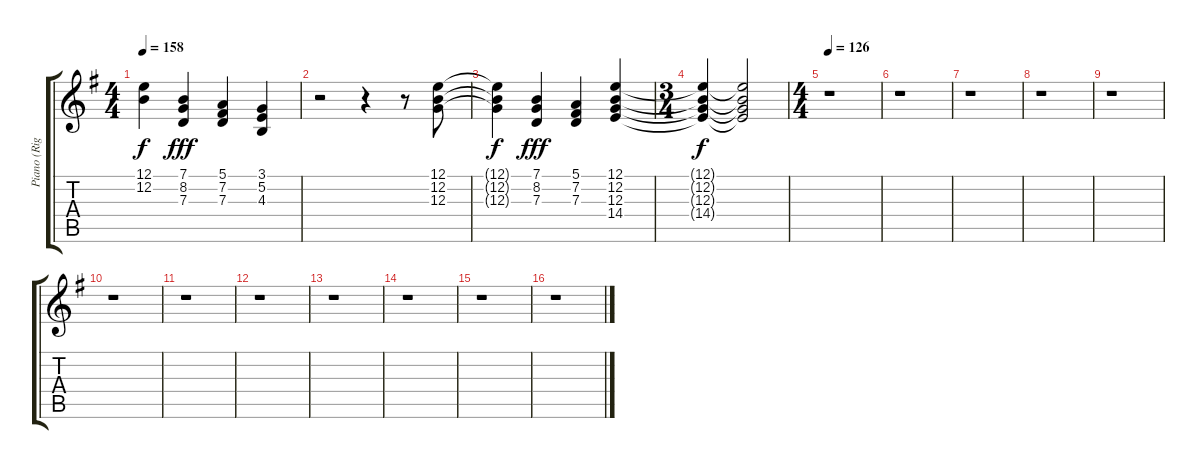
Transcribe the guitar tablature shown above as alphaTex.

\track ("Piano (RightHand)" "Piano (Rig") {instrument brightacousticpiano}
\staff {score tabs}
\tuning (E4 B3 G3 D3 A2 E2) {hide}
\ts (4 4)
\tempo 158
\clef g2
\ks g
(12.1{t} 12.2{t}).4{dy f} (7.1 8.2 7.3).4{dy fff} (5.1 7.2 7.3).4 (3.1 5.2 4.3).4 |
r.2 r.4 r.8 (12.1 12.2 12.3).8 |
(12.1{t} 12.2{t} 12.3{t}).4{dy f} (7.1 8.2 7.3).4{dy fff} (5.1 7.2 7.3).4 (12.1 12.2 12.3 14.4).4 |
\ts (3 4)
(12.1{t} 12.2{t} 12.3{t} 14.4{t}).4{dy f} (12.1{t} 12.2{t} 12.3{t} 14.4{t}).2 |
\ts (4 4)
\tempo 126
r.1 |
r.1 |
r.1 |
r.1 |
r.1 |
r.1 |
r.1 |
r.1 |
r.1 |
r.1 |
r.1 |
r.1
